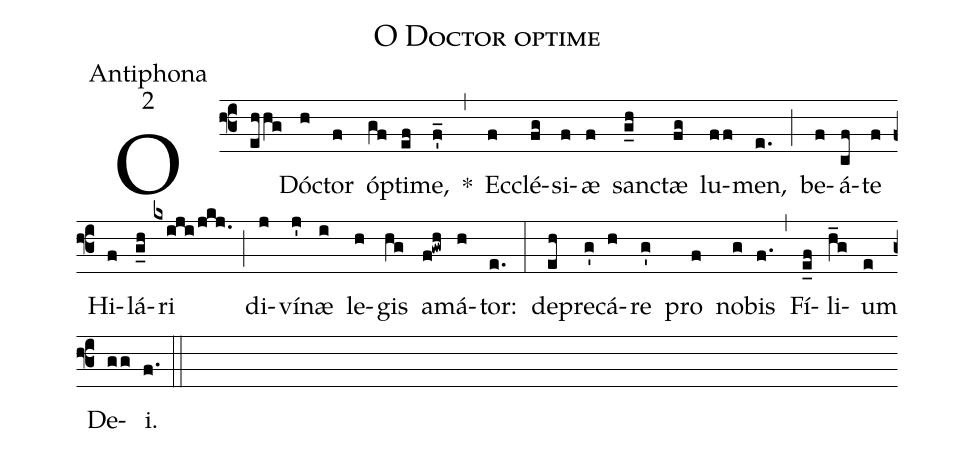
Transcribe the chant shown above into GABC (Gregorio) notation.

name:O Doctor optime;
office-part:Antiphona;
mode:2;
%%
(f3) O(ehhg) Dó(h)ctor(f) ó(gf)pti(ef)me,(f'_) *(,) Ec(f)clé(fg)si(f)æ(f) san(g_h)ctæ(fg) lu(ff)men,(e.) (;) be(f)á(cf)te(f) Hi(f)lá(g_h)ri(kxiji/jkj.) (;) di(j)ví(j')næ(i) le(h)gis(hg) a(f!gwh)má(h)tor:(e.) (:) de(eh)pre(g')cá(h)re(g') pro(f) no(g)bis(f.) (,) Fí(e_f)li(h_g)um(e) De(gg)i.(f.) (::)
